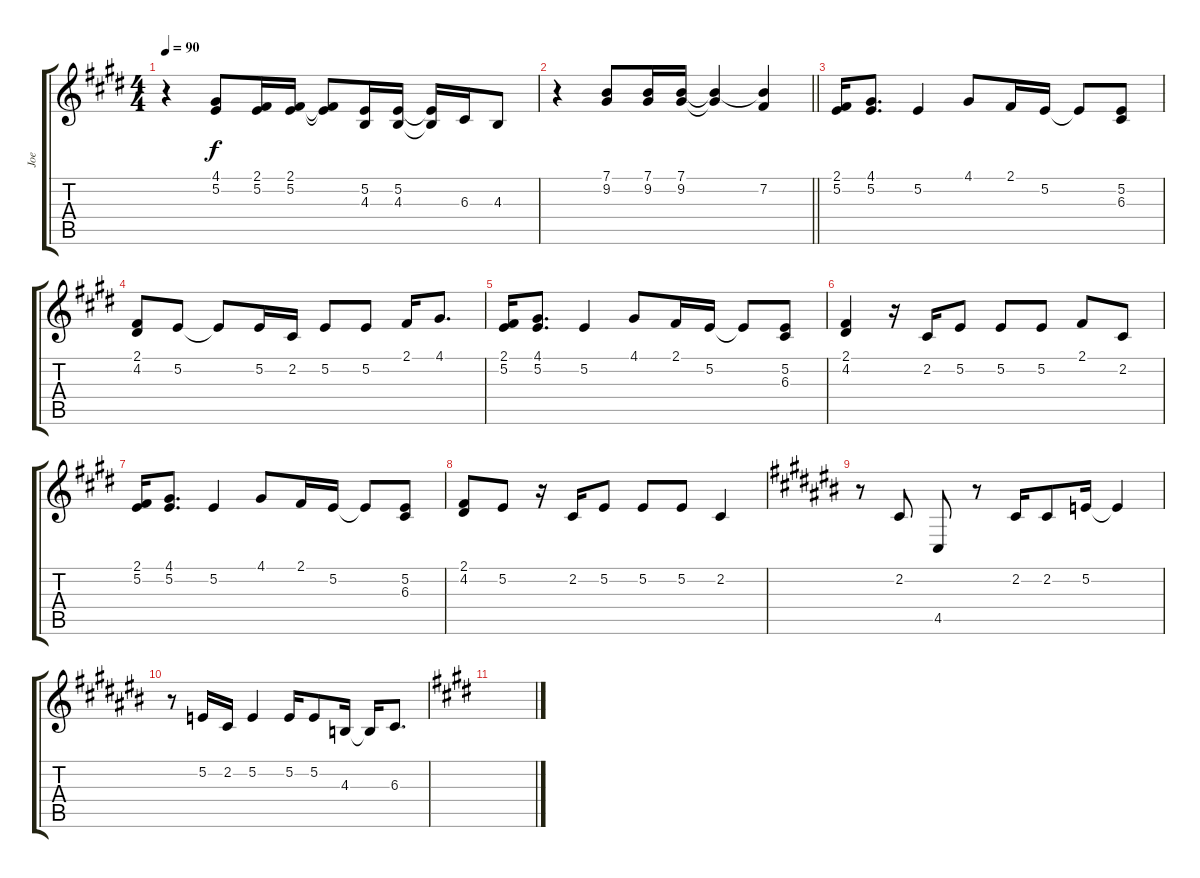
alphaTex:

\track ("Joe" "Joe") {instrument lead1square}
\staff {score tabs}
\tuning (E4 B3 G3 D3 A2 E2) {hide}
\ts (4 4)
\tempo 90
\clef g2
\ks e
r.4{dy f} (4.1 5.2).8 (2.1 5.2).16 (2.1 5.2).16 (2.1{t} 5.2{t}).8 (5.2 4.3).16 (5.2 4.3).16 (5.2{t} 4.3{t}).16 6.3.16 4.3.8 |
\barLineRight lightlight
r.4 (7.1 9.2).8 (7.1 9.2).16 (7.1 9.2).16 (7.1{t} 9.2{t}).4 (7.1{t} 7.2).4 |
(2.1 5.2).16 (4.1 5.2).8{d} 5.2.4 4.1.8 2.1.16 5.2.16 5.2{t}.8 (5.2 6.3).8 |
(2.1 4.2).8 5.2.8 5.2{t}.8 5.2.16 2.2.16 5.2.8 5.2.8 2.1.16 4.1.8{d} |
(2.1 5.2).16 (4.1 5.2).8{d} 5.2.4 4.1.8 2.1.16 5.2.16 5.2{t}.8 (5.2 6.3).8 |
(2.1 4.2).4 r.16 2.2.16 5.2.8 5.2.8 5.2.8 2.1.8 2.2.8 |
(2.1 5.2).16 (4.1 5.2).8{d} 5.2.4 4.1.8 2.1.16 5.2.16 5.2{t}.8 (5.2 6.3).8 |
(2.1 4.2).8 5.2.8 r.16 2.2.16 5.2.8 5.2.8 5.2.8 2.2.4 |
\ks c#
r.8 2.2.8 4.5.8 r.8 2.2.16 2.2.8 5.2.16 5.2{t}.4 |
r.8 5.2.16 2.2.16 5.2.4 5.2.16 5.2.8 4.3.16 4.3{t}.16 6.3.8{d} |
\ks e
